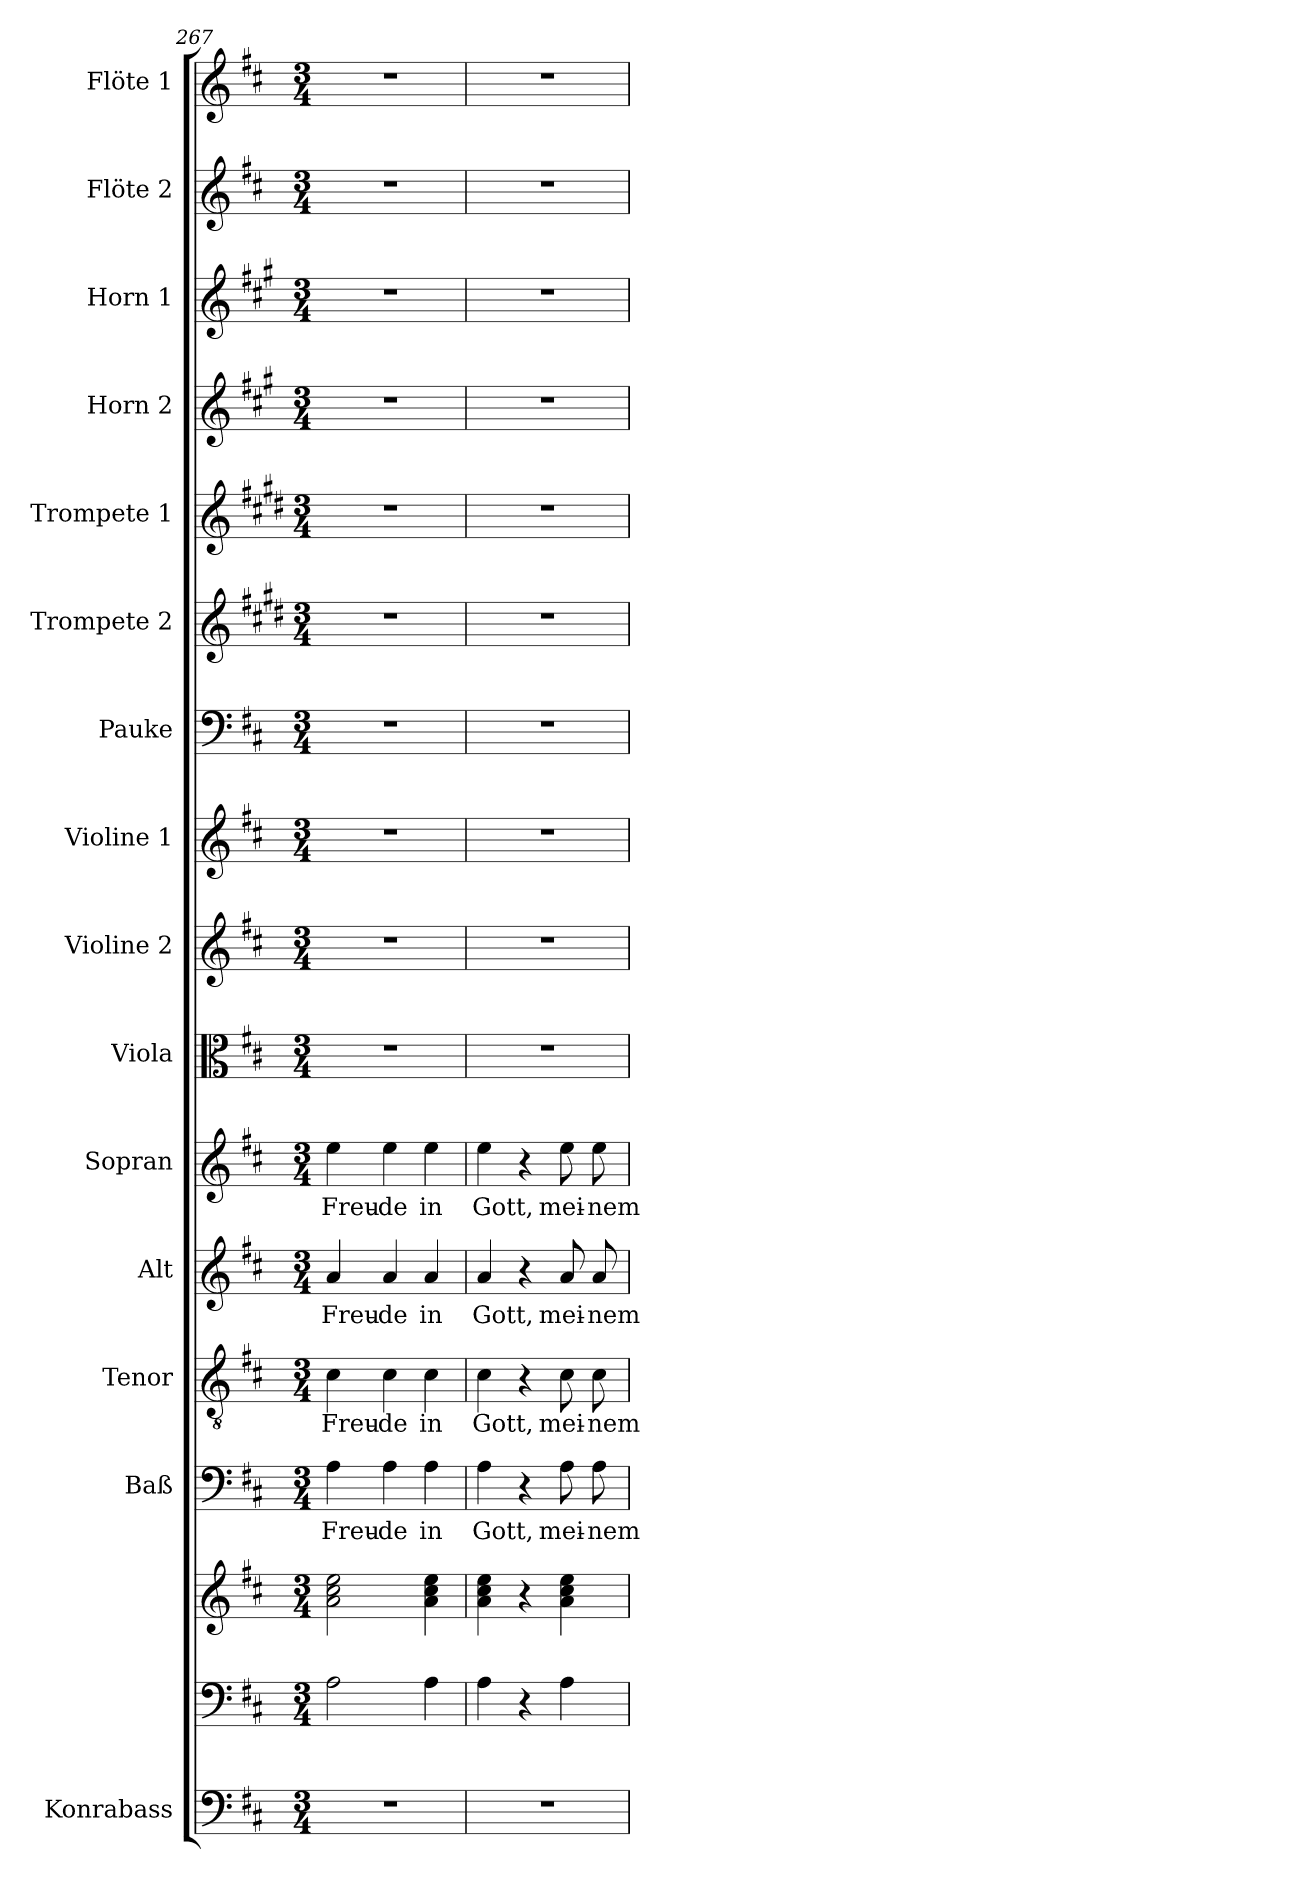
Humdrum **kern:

**kern	**kern	**kern	**kern	**text	**kern	**text	**kern	**text	**kern	**text	**kern	**kern	**kern	**kern	**kern	**kern	**kern	**kern	**kern	**kern
*part16	*part15	*part15	*part14	*part14	*part13	*part13	*part12	*part12	*part11	*part11	*part10	*part9	*part8	*part7	*part6	*part5	*part4	*part3	*part2	*part1
*staff17	*staff16	*staff15	*staff14	*staff14	*staff13	*staff13	*staff12	*staff12	*staff11	*staff11	*staff10	*staff9	*staff8	*staff7	*staff6	*staff5	*staff4	*staff3	*staff2	*staff1
*I"Konrabass	*	*	*I"Baß	*	*I"Tenor	*	*I"Alt	*	*I"Sopran	*	*I"Viola	*I"Violine 2	*I"Violine 1	*I"Pauke	*I"Trompete 2	*I"Trompete 1	*I"Horn 2	*I"Horn 1	*I"Flöte 2	*I"Flöte 1
*I'Kb.	*	*	*I'Baß	*	*I'Ten	*	*I'Alt	*	*I'Sop	*	*I'Vla.	*I'Vln. 2	*I'Vln. 1	*I'Pk.	*I'Trp. 2	*I'Trp. 1	*I'Hrn. 2	*I'Hrn. 1	*I'Fl. 2	*I'Fl. 1
*clefF4	*clefF4	*clefG2	*clefF4	*	*clefGv2	*	*clefG2	*	*clefG2	*	*clefC3	*clefG2	*clefG2	*clefF4	*clefG2	*clefG2	*clefG2	*clefG2	*clefG2	*clefG2
*ITrd7c12	*	*	*	*	*	*	*	*	*	*	*	*	*	*	*ITrd1c2	*ITrd1c2	*ITrd4c7	*ITrd4c7	*	*
*k[f#c#]	*k[f#c#]	*k[f#c#]	*k[f#c#]	*	*k[f#c#]	*	*k[f#c#]	*	*k[f#c#]	*	*k[f#c#]	*k[f#c#]	*k[f#c#]	*k[f#c#]	*k[f#c#]	*k[f#c#]	*k[f#c#]	*k[f#c#]	*k[f#c#]	*k[f#c#]
*D:	*D:	*D:	*D:	*	*D:	*	*D:	*	*D:	*	*D:	*D:	*D:	*D:	*D:	*D:	*D:	*D:	*D:	*D:
*M3/4	*M3/4	*M3/4	*M3/4	*	*M3/4	*	*M3/4	*	*M3/4	*	*M3/4	*M3/4	*M3/4	*M3/4	*M3/4	*M3/4	*M3/4	*M3/4	*M3/4	*M3/4
=267	=267	=267	=267	=267	=267	=267	=267	=267	=267	=267	=267	=267	=267	=267	=267	=267	=267	=267	=267	=267
!	!	!	!	!LO:LY:b	!	!LO:LY:b	!	!LO:LY:b	!	!LO:LY:b	!	!	!	!	!	!	!	!	!	!
2.r	2A\	2a\ 2cc#\ 2ee\	4A\	Freu-	4c#\	Freu-	4a/	Freu-	4ee\	Freu-	2.r	2.r	2.r	2.r	2.r	2.r	2.r	2.r	2.r	2.r
!	!	!	!	!LO:LY:b	!	!LO:LY:b	!	!LO:LY:b	!	!LO:LY:b	!	!	!	!	!	!	!	!	!	!
.	.	.	4A\	-de	4c#\	-de	4a/	-de	4ee\	-de	.	.	.	.	.	.	.	.	.	.
!	!	!	!	!LO:LY:b	!	!LO:LY:b	!	!LO:LY:b	!	!LO:LY:b	!	!	!	!	!	!	!	!	!	!
.	4A\	4a\ 4cc#\ 4ee\	4A\	in	4c#\	in	4a/	in	4ee\	in	.	.	.	.	.	.	.	.	.	.
=268	=268	=268	=268	=268	=268	=268	=268	=268	=268	=268	=268	=268	=268	=268	=268	=268	=268	=268	=268	=268
!	!	!	!	!LO:LY:b	!	!LO:LY:b	!	!LO:LY:b	!	!LO:LY:b	!	!	!	!	!	!	!	!	!	!
2.r	4A\	4a\ 4cc#\ 4ee\	4A\	Gott,	4c#\	Gott,	4a/	Gott,	4ee\	Gott,	2.r	2.r	2.r	2.r	2.r	2.r	2.r	2.r	2.r	2.r
.	4r	4r	4r	.	4r	.	4r	.	4r	.	.	.	.	.	.	.	.	.	.	.
!	!	!	!	!LO:LY:b	!	!LO:LY:b	!	!LO:LY:b	!	!LO:LY:b	!	!	!	!	!	!	!	!	!	!
.	4A\	4a\ 4cc#\ 4ee\	8A\	mei-	8c#\	mei-	8a/	mei-	8ee\	mei-	.	.	.	.	.	.	.	.	.	.
!	!	!	!	!LO:LY:b	!	!LO:LY:b	!	!LO:LY:b	!	!LO:LY:b	!	!	!	!	!	!	!	!	!	!
.	.	.	8A\	-nem	8c#\	-nem	8a/	-nem	8ee\	-nem	.	.	.	.	.	.	.	.	.	.
=	=	=	=	=	=	=	=	=	=	=	=	=	=	=	=	=	=	=	=	=
*-	*-	*-	*-	*-	*-	*-	*-	*-	*-	*-	*-	*-	*-	*-	*-	*-	*-	*-	*-	*-
